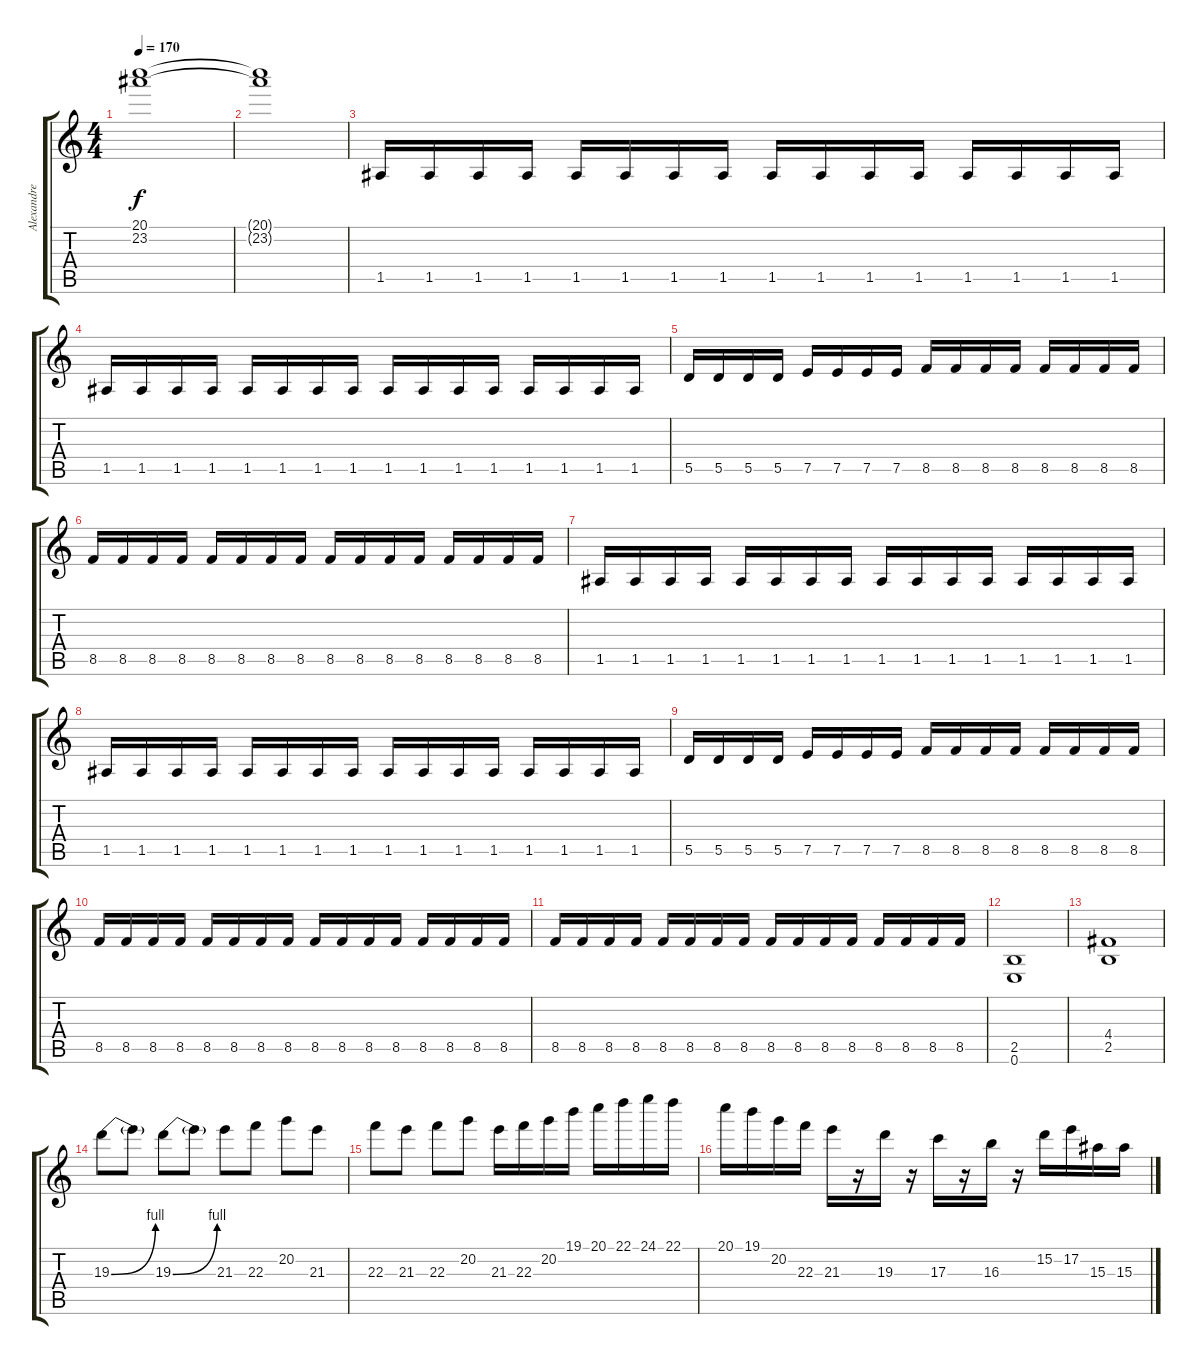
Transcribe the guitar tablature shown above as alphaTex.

\track ("Alexandre B." "Alexandre ") {instrument distortionguitar}
\staff {score tabs}
\tuning (E4 B3 G3 D3 A2 E2) {hide}
\ts (4 4)
\tempo 170
\clef g2
\ks c
(20.1{t} 23.2{t}).1{dy f} |
(20.1{t} 23.2{t}).1 |
1.5.16 1.5.16 1.5.16 1.5.16 1.5.16 1.5.16 1.5.16 1.5.16 1.5.16 1.5.16 1.5.16 1.5.16 1.5.16 1.5.16 1.5.16 1.5.16 |
1.5.16 1.5.16 1.5.16 1.5.16 1.5.16 1.5.16 1.5.16 1.5.16 1.5.16 1.5.16 1.5.16 1.5.16 1.5.16 1.5.16 1.5.16 1.5.16 |
5.5.16 5.5.16 5.5.16 5.5.16 7.5.16 7.5.16 7.5.16 7.5.16 8.5.16 8.5.16 8.5.16 8.5.16 8.5.16 8.5.16 8.5.16 8.5.16 |
8.5.16 8.5.16 8.5.16 8.5.16 8.5.16 8.5.16 8.5.16 8.5.16 8.5.16 8.5.16 8.5.16 8.5.16 8.5.16 8.5.16 8.5.16 8.5.16 |
1.5.16 1.5.16 1.5.16 1.5.16 1.5.16 1.5.16 1.5.16 1.5.16 1.5.16 1.5.16 1.5.16 1.5.16 1.5.16 1.5.16 1.5.16 1.5.16 |
1.5.16 1.5.16 1.5.16 1.5.16 1.5.16 1.5.16 1.5.16 1.5.16 1.5.16 1.5.16 1.5.16 1.5.16 1.5.16 1.5.16 1.5.16 1.5.16 |
5.5.16 5.5.16 5.5.16 5.5.16 7.5.16 7.5.16 7.5.16 7.5.16 8.5.16 8.5.16 8.5.16 8.5.16 8.5.16 8.5.16 8.5.16 8.5.16 |
8.5.16 8.5.16 8.5.16 8.5.16 8.5.16 8.5.16 8.5.16 8.5.16 8.5.16 8.5.16 8.5.16 8.5.16 8.5.16 8.5.16 8.5.16 8.5.16 |
8.5.16 8.5.16 8.5.16 8.5.16 8.5.16 8.5.16 8.5.16 8.5.16 8.5.16 8.5.16 8.5.16 8.5.16 8.5.16 8.5.16 8.5.16 8.5.16 |
(2.5 0.6).1 |
(4.4 2.5).1 |
19.3{be (bend 0 0 60 4)}.8{volume 14} 19.3{t}.8 19.3{be (bend 0 0 60 4)}.8 19.3{t}.8 21.3.8 22.3.8 20.2.8 21.3.8 |
22.3.8 21.3.8 22.3.8 20.2.8 21.3.16 22.3.16 20.2.16 19.1.16 20.1.16 22.1.16 24.1.16 22.1.16 |
20.1.16 19.1.16 20.2.16 22.3.16 21.3.16 r.16 19.3.16 r.16 17.3.16 r.16 16.3.16 r.16 15.2.16 17.2.16 15.3.16 15.3.16
